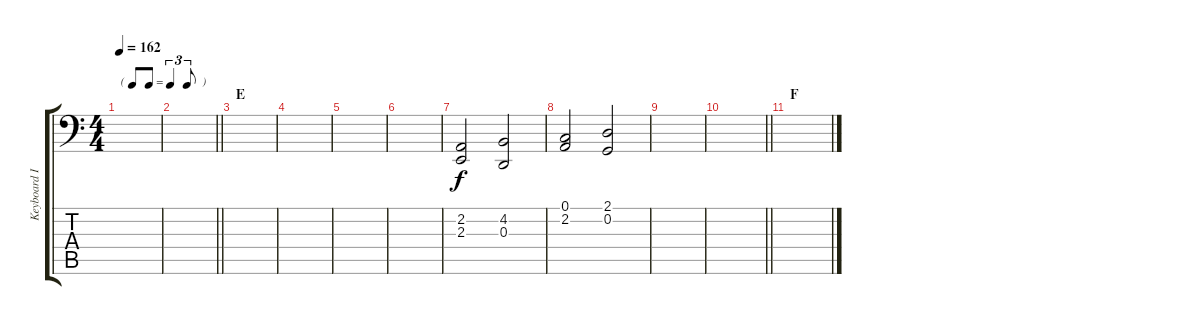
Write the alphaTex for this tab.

\track ("Keyboard IV" "Keyboard I") {instrument synthstrings1}
\staff {score tabs}
\tuning (C3 G2 D2 A1 E1 B0) {hide}
\ts (4 4)
\tf triplet8th
\tempo 162
\clef f4
\ks c
|
\barLineRight lightlight
|
\section ("" "E")
|
|
|
|
(2.2 2.3).2{volume 11 instrument synthstrings1} (4.2 0.3).2 |
(0.1 2.2).2 (2.1 0.2).2 |
|
\barLineRight lightlight
|
\section ("" "F")
